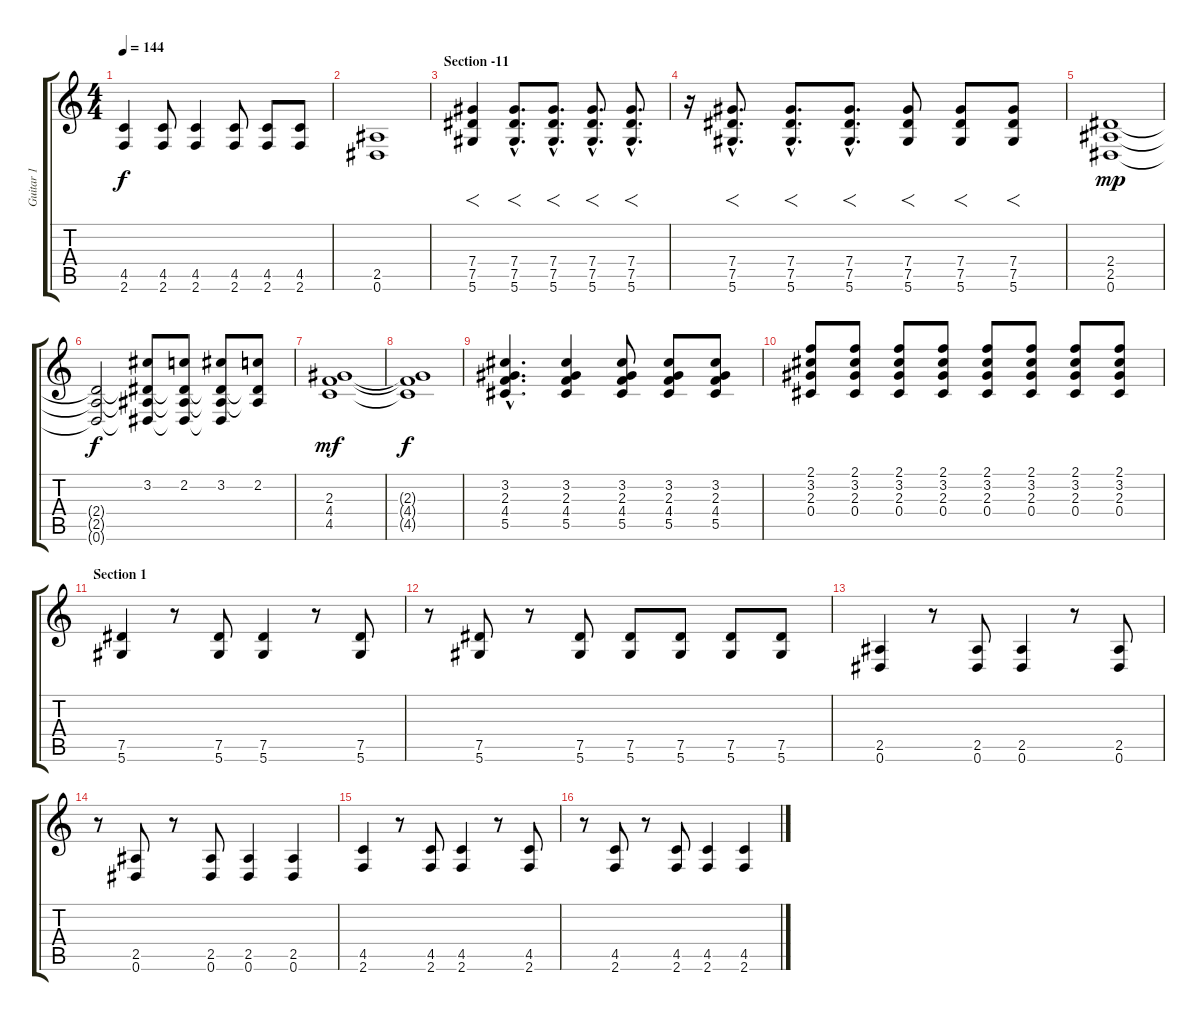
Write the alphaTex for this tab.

\track ("Guitar 1" "Guitar 1") {instrument distortionguitar}
\staff {score tabs}
\tuning (Eb4 Bb3 Gb3 Db3 Ab2 Eb2) {hide}
\ts (4 4)
\tempo 144
\clef g2
\ks c
(4.5 2.6).4{dy f} (4.5 2.6).8 (4.5 2.6).4 (4.5 2.6).8 (4.5 2.6).8 (4.5 2.6).8 |
(2.5 0.6).1 |
\section ("" "Section -11")
(7.4 7.5 5.6).4{f instrument overdrivenguitar} (7.4{hac} 7.5{hac} 5.6{hac}).8{f d} (7.4{hac} 7.5{hac} 5.6{hac}).8{f d} (7.4{hac} 7.5{hac} 5.6{hac}).8{f d} (7.4{hac} 7.5{hac} 5.6{hac}).8{f d} |
r.16 (7.4{hac} 7.5{hac} 5.6{hac}).8{f d instrument overdrivenguitar} (7.4{hac} 7.5{hac} 5.6{hac}).8{f d} (7.4{hac} 7.5{hac} 5.6{hac}).8{f d} (7.4 7.5 5.6).8{f} (7.4 7.5 5.6).8{f} (7.4 7.5 5.6).8{f} |
(2.4 2.5 0.6).1{dy mp instrument overdrivenguitar} |
(2.4{t} 2.5{t} 0.6{t}).2{dy f} (3.2 2.4{t} 2.5{t} 0.6{t}).8{instrument overdrivenguitar} (2.2 2.4{t} 2.5{t} 0.6{t}).8 (3.2 2.4{t} 2.5{t} 0.6{t}).8 (2.2 2.4{t} 2.5{t}).8 |
(2.3 4.4 4.5).1{dy mf instrument overdrivenguitar} |
(2.3{t} 4.4{t} 4.5{t}).1{dy f} |
(3.2{hac} 2.3{hac} 4.4{hac} 5.5{hac}).4{d instrument overdrivenguitar} (3.2 2.3 4.4 5.5).4 (3.2 2.3 4.4 5.5).8 (3.2 2.3 4.4 5.5).8 (3.2 2.3 4.4 5.5).8 |
(2.1 3.2 2.3 0.4).8{instrument overdrivenguitar} (2.1 3.2 2.3 0.4).8 (2.1 3.2 2.3 0.4).8 (2.1 3.2 2.3 0.4).8 (2.1 3.2 2.3 0.4).8 (2.1 3.2 2.3 0.4).8 (2.1 3.2 2.3 0.4).8 (2.1 3.2 2.3 0.4).8 |
\section ("" "Section 1")
(7.5 5.6).4{instrument distortionguitar} r.8 (7.5 5.6).8 (7.5 5.6).4 r.8 (7.5 5.6).8 |
r.8 (7.5 5.6).8 r.8 (7.5 5.6).8 (7.5 5.6).8 (7.5 5.6).8 (7.5 5.6).8 (7.5 5.6).8 |
(2.5 0.6).4 r.8 (2.5 0.6).8 (2.5 0.6).4 r.8 (2.5 0.6).8 |
r.8 (2.5 0.6).8 r.8 (2.5 0.6).8 (2.5 0.6).4 (2.5 0.6).4 |
(4.5 2.6).4 r.8 (4.5 2.6).8 (4.5 2.6).4 r.8 (4.5 2.6).8 |
r.8 (4.5 2.6).8 r.8 (4.5 2.6).8 (4.5 2.6).4 (4.5 2.6).4
